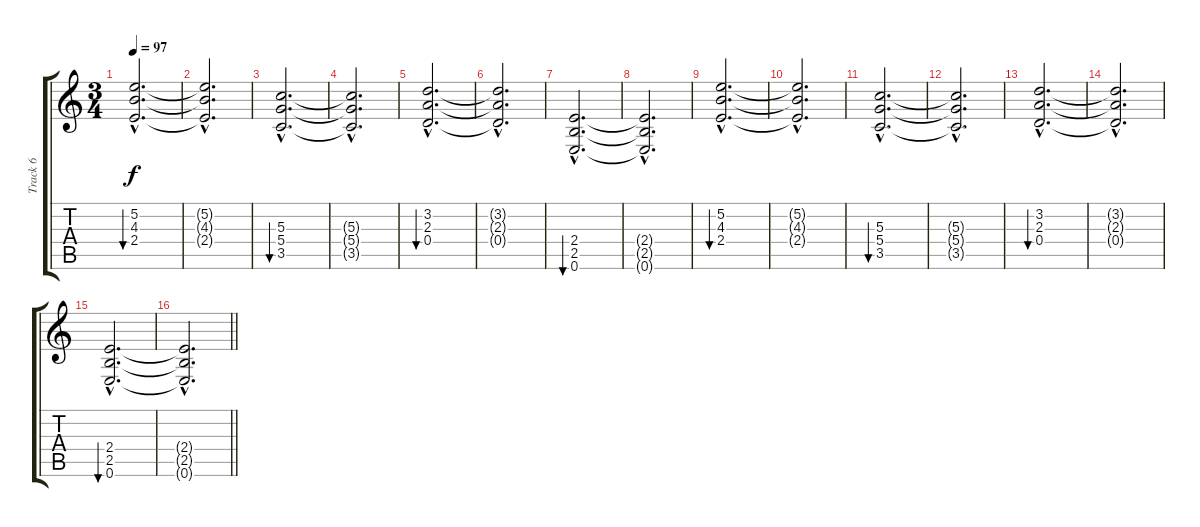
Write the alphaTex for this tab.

\track ("Track 6" "Track 6") {instrument acousticguitarnylon}
\staff {score tabs}
\tuning (E4 B3 G3 D3 A2 E2) {hide}
\ts (3 4)
\tempo 97
\tempo 140
\tempo 97
\clef g2
\ks c
(5.2{hac} 4.3{hac} 2.4{hac}).2{d bu 240 dy f instrument acousticguitarnylon} |
(5.2{hac t} 4.3{hac t} 2.4{hac t}).2{d} |
(5.3{hac} 5.4{hac} 3.5{hac}).2{d bu 240} |
(5.3{hac t} 5.4{hac t} 3.5{hac t}).2{d} |
(3.2{hac} 2.3{hac} 0.4{hac}).2{d bu 240} |
(3.2{hac t} 2.3{hac t} 0.4{hac t}).2{d} |
(2.4{hac} 2.5{hac} 0.6{hac}).2{d bu 240} |
(2.4{hac t} 2.5{hac t} 0.6{hac t}).2{d} |
(5.2{hac} 4.3{hac} 2.4{hac}).2{d bu 240} |
(5.2{hac t} 4.3{hac t} 2.4{hac t}).2{d} |
(5.3{hac} 5.4{hac} 3.5{hac}).2{d bu 240} |
(5.3{hac t} 5.4{hac t} 3.5{hac t}).2{d} |
(3.2{hac} 2.3{hac} 0.4{hac}).2{d bu 240} |
(3.2{hac t} 2.3{hac t} 0.4{hac t}).2{d} |
(2.4{hac} 2.5{hac} 0.6{hac}).2{d bu 240} |
\barLineRight lightlight
(2.4{hac t} 2.5{hac t} 0.6{hac t}).2{d}
